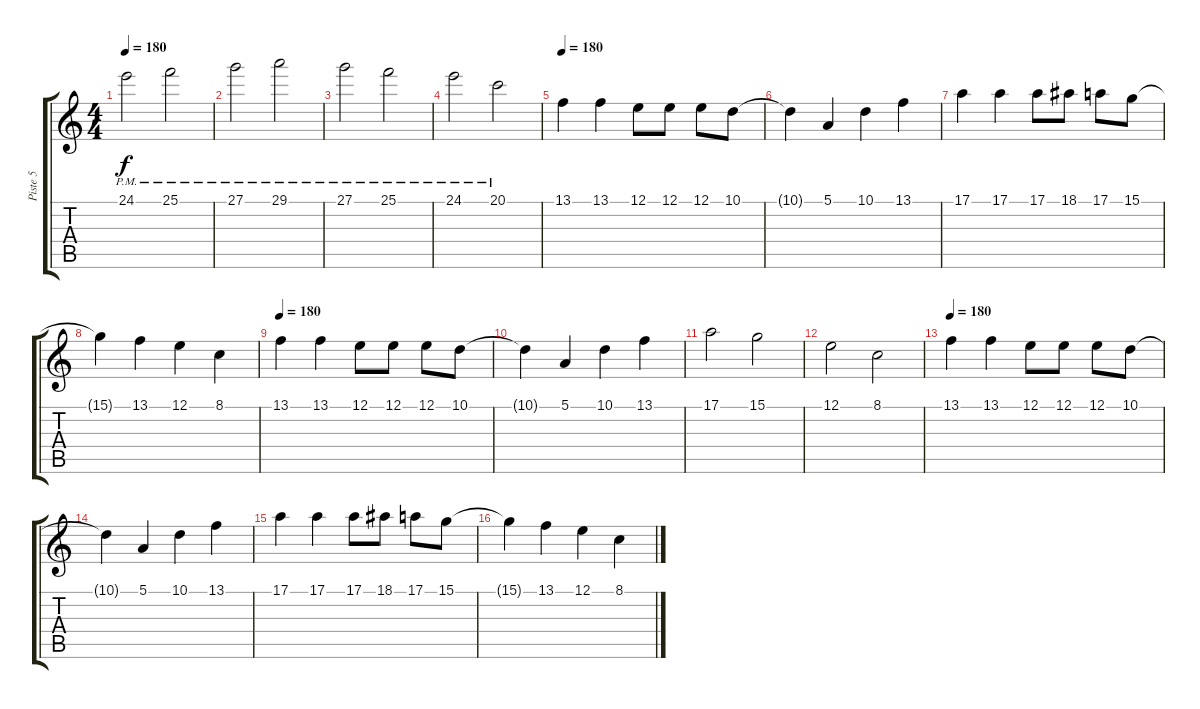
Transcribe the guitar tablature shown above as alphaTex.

\track ("Piste 5" "Piste 5") {instrument lead2sawtooth}
\staff {score tabs}
\tuning (E4 B3 G3 D3 A2 D2) {hide}
\ts (4 4)
\tempo 180
\clef g2
\ks c
24.1{pm}.2{dy f instrument lead1square} 25.1{pm}.2 |
27.1{pm}.2 29.1{pm}.2 |
27.1{pm}.2 25.1{pm}.2 |
24.1{pm}.2 20.1{pm}.2 |
\tempo 180
13.1.4 13.1.4 12.1.8 12.1.8 12.1.8 10.1.8 |
10.1{t}.4 5.1.4 10.1.4 13.1.4 |
17.1.4 17.1.4 17.1.8 18.1.8 17.1.8 15.1.8 |
15.1{t}.4 13.1.4 12.1.4 8.1.4 |
\tempo 180
13.1.4 13.1.4 12.1.8 12.1.8 12.1.8 10.1.8 |
10.1{t}.4 5.1.4 10.1.4 13.1.4 |
17.1.2 15.1.2 |
12.1.2 8.1.2 |
\tempo 180
13.1.4 13.1.4 12.1.8 12.1.8 12.1.8 10.1.8 |
10.1{t}.4 5.1.4 10.1.4 13.1.4 |
17.1.4 17.1.4 17.1.8 18.1.8 17.1.8 15.1.8 |
15.1{t}.4 13.1.4 12.1.4 8.1.4
